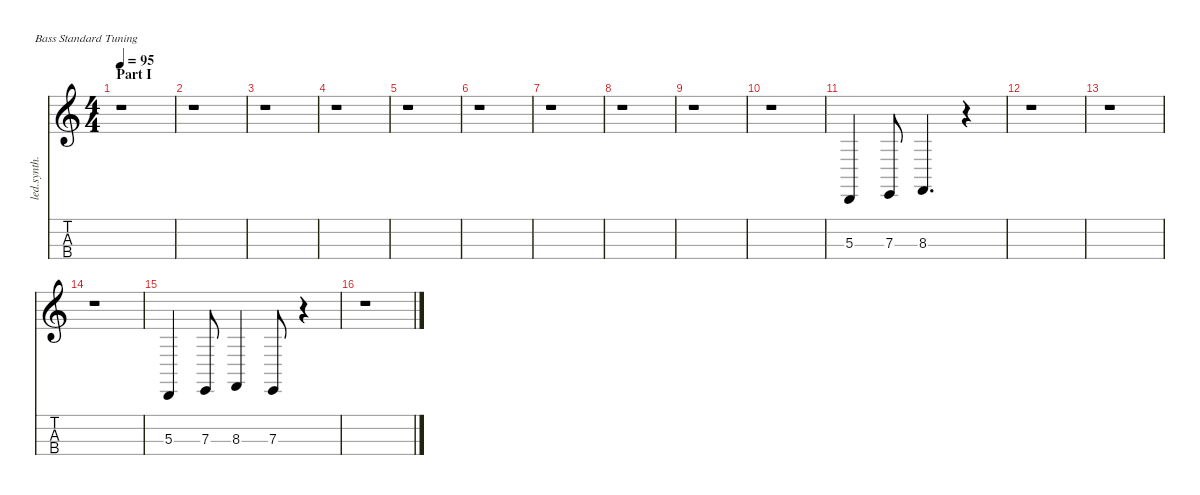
\defaultSystemsLayout 4
\hideDynamics
\bracketExtendMode nobrackets
\otherSystemsTrackNameOrientation horizontal
\track ("Vocals Low" "led.synth.") {instrument lead1square}
\staff {score tabs}
\tuning (G2 D2 A1 E1)
\ts (4 4)
\section ("" "Part I")
\tempo 95
\clef g2
\ks c
r.1{dy f instrument lead1square} |
r.1 |
r.1 |
r.1 |
r.1 |
r.1 |
r.1 |
r.1 |
r.1 |
r.1 |
5.3.4 7.3.8 8.3.4{d} r.4 |
r.1 |
r.1 |
r.1 |
5.3.4 7.3.8 8.3.4 7.3.8 r.4 |
r.1
